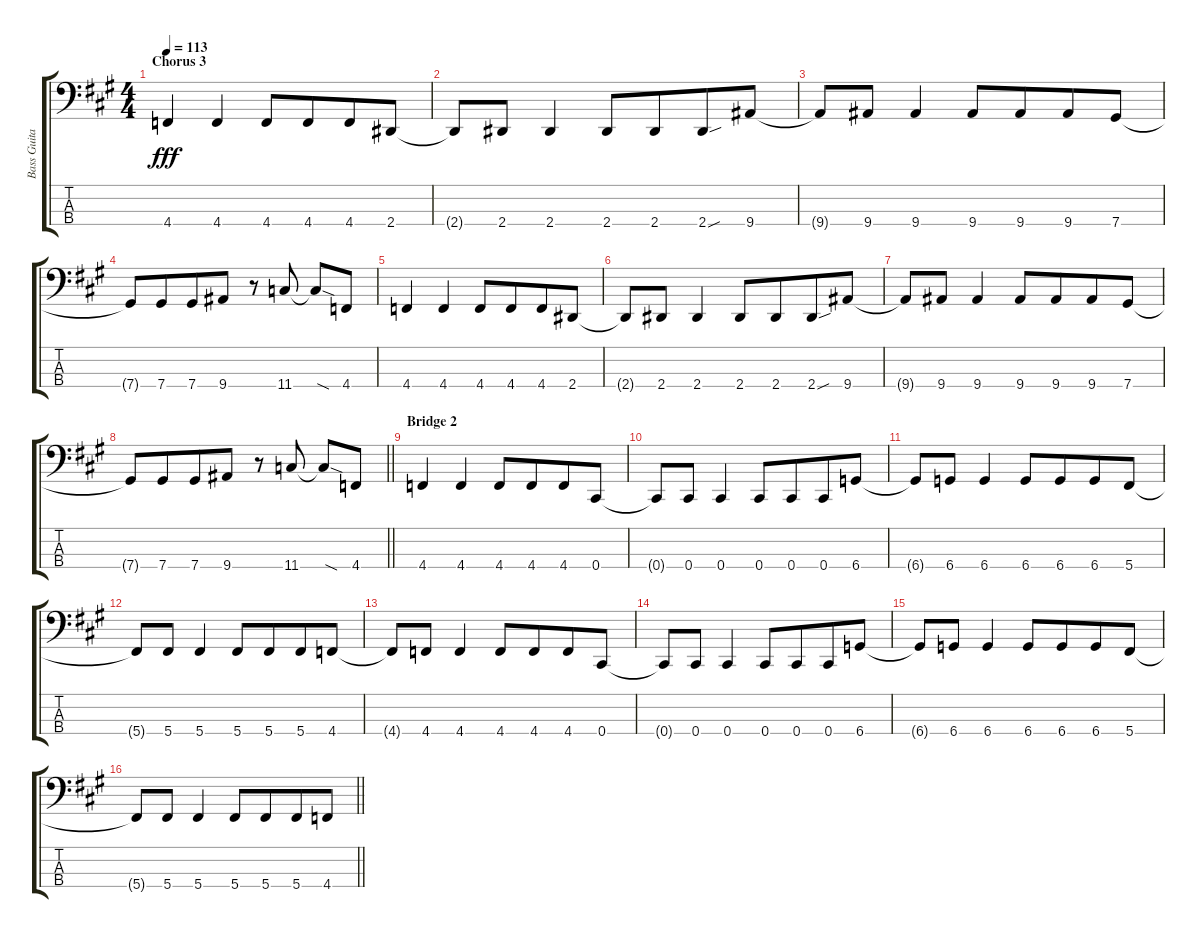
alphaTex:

\track ("Bass Guitar" "Bass Guita") {instrument electricbassfinger}
\staff {score tabs}
\tuning (Gb2 Db2 Ab1 Db1) {hide}
\ts (4 4)
\section ("" "Chorus 3")
\tempo 113
\clef f4
\ks f#minor
4.4{t}.4{dy fff} 4.4.4 4.4.8 4.4.8{beam merge} 4.4.8 2.4.8 |
2.4{t}.8 2.4.8 2.4.4 2.4.8 2.4.8{beam merge} 2.4{sou}.8 9.4.8 |
9.4{t}.8 9.4.8 9.4.4 9.4.8 9.4.8{beam merge} 9.4.8 7.4.8 |
7.4{t}.8 7.4.8{beam merge} 7.4.8 9.4.8 r.8 11.4.8 11.4{sod t}.8 4.4.8 |
4.4.4 4.4.4 4.4.8 4.4.8{beam merge} 4.4.8 2.4.8 |
2.4{t}.8 2.4.8 2.4.4 2.4.8 2.4.8{beam merge} 2.4{sou}.8 9.4.8 |
9.4{t}.8 9.4.8 9.4.4 9.4.8 9.4.8{beam merge} 9.4.8 7.4.8 |
\barLineRight lightlight
7.4{t}.8 7.4.8{beam merge} 7.4.8 9.4.8 r.8 11.4.8 11.4{sod t}.8 4.4.8 |
\section ("" "Bridge 2")
4.4.4 4.4.4 4.4.8 4.4.8{beam merge} 4.4.8 0.4.8 |
0.4{t}.8 0.4.8 0.4.4 0.4.8 0.4.8{beam merge} 0.4.8 6.4.8 |
6.4{t}.8 6.4.8 6.4.4 6.4.8 6.4.8{beam merge} 6.4.8 5.4.8 |
5.4{t}.8 5.4.8 5.4.4 5.4.8 5.4.8{beam merge} 5.4.8 4.4.8 |
4.4{t}.8 4.4.8 4.4.4 4.4.8 4.4.8{beam merge} 4.4.8 0.4.8 |
0.4{t}.8 0.4.8 0.4.4 0.4.8 0.4.8{beam merge} 0.4.8 6.4.8 |
6.4{t}.8 6.4.8 6.4.4 6.4.8 6.4.8{beam merge} 6.4.8 5.4.8 |
\barLineRight lightlight
5.4{t}.8 5.4.8 5.4.4 5.4.8 5.4.8{beam merge} 5.4.8 4.4.8
